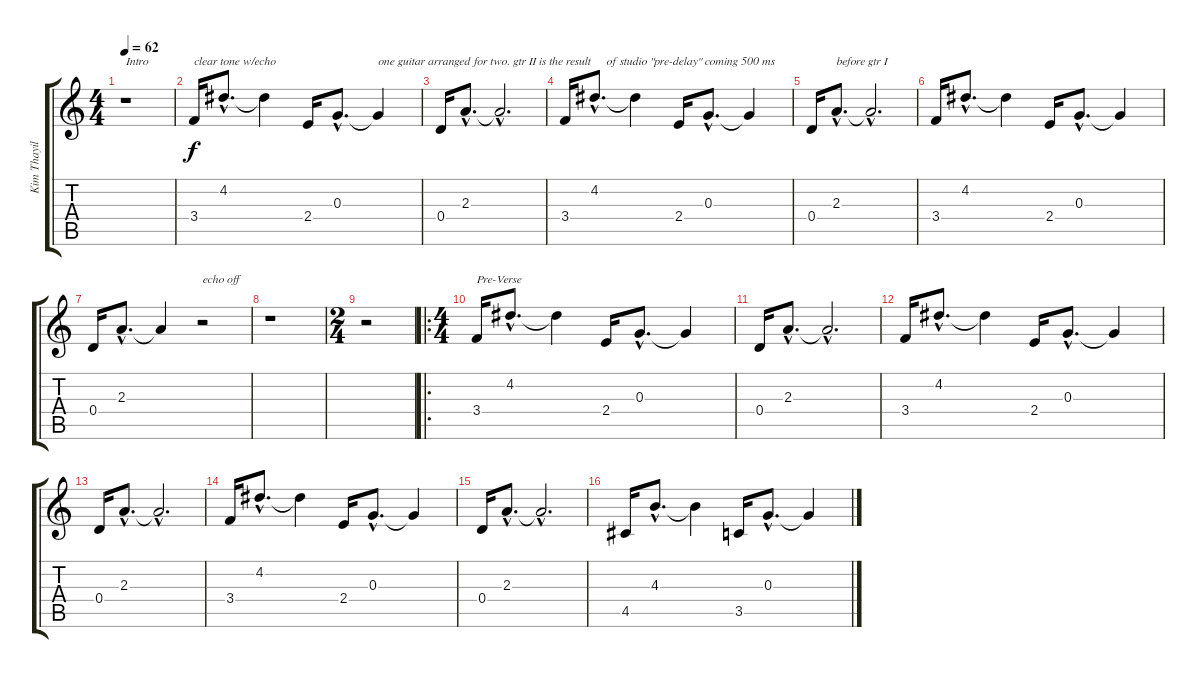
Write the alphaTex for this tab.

\track ("Kim Thayil" "Kim Thayil") {instrument electricguitarclean}
\staff {score tabs}
\tuning (E4 B3 G3 D3 A2 E2) {hide}
\ts (4 4)
\tempo 62
\clef g2
\ks c
r.1{txt "Intro" dy f instrument electricguitarclean} |
3.4.16{txt "clear tone w/echo" instrument synthbrass1} 4.2{hac}.8{d instrument synthbrass1} 4.2{t}.4{instrument synthbrass1} 2.4.16{instrument synthbrass1} 0.3{hac}.8{d instrument synthbrass1} 0.3{t}.4{txt "one guitar arranged for two. gtr II is the result " instrument synthbrass1} |
0.4.16{instrument synthbrass1} 2.3{hac}.8{d instrument synthbrass1} 2.3{hac t}.2{d instrument synthbrass1} |
3.4.16{instrument synthbrass1} 4.2{hac}.8{d txt "    of studio \"pre-delay\" coming 500 ms" instrument synthbrass1} 4.2{t}.4{instrument synthbrass1} 2.4.16{instrument synthbrass1} 0.3{hac}.8{d instrument synthbrass1} 0.3{t}.4{instrument synthbrass1} |
0.4.16{instrument synthbrass1} 2.3{hac}.8{d txt "before gtr I" instrument synthbrass1} 2.3{hac t}.2{d instrument synthbrass1} |
3.4.16{instrument synthbrass1} 4.2{hac}.8{d instrument synthbrass1} 4.2{t}.4{instrument synthbrass1} 2.4.16{instrument synthbrass1} 0.3{hac}.8{d instrument synthbrass1} 0.3{t}.4{instrument synthbrass1} |
0.4.16{instrument synthbrass1} 2.3{hac}.8{d instrument synthbrass1} 2.3{t}.4{instrument synthbrass1} r.2{txt "echo off"} |
r.1 |
\ts (2 4)
r.2 |
\ro
\ts (4 4)
3.4.16{txt "Pre-Verse" instrument electricguitarclean} 4.2{hac}.8{d} 4.2{t}.4 2.4.16 0.3{hac}.8{d} 0.3{t}.4 |
0.4.16 2.3{hac}.8{d} 2.3{hac t}.2{d} |
3.4.16 4.2{hac}.8{d} 4.2{t}.4 2.4.16 0.3{hac}.8{d} 0.3{t}.4 |
0.4.16 2.3{hac}.8{d} 2.3{hac t}.2{d} |
3.4.16 4.2{hac}.8{d} 4.2{t}.4 2.4.16 0.3{hac}.8{d} 0.3{t}.4 |
0.4.16 2.3{hac}.8{d} 2.3{hac t}.2{d} |
4.5.16 4.3{hac}.8{d} 4.3{t}.4 3.5.16 0.3{hac}.8{d} 0.3{t}.4
